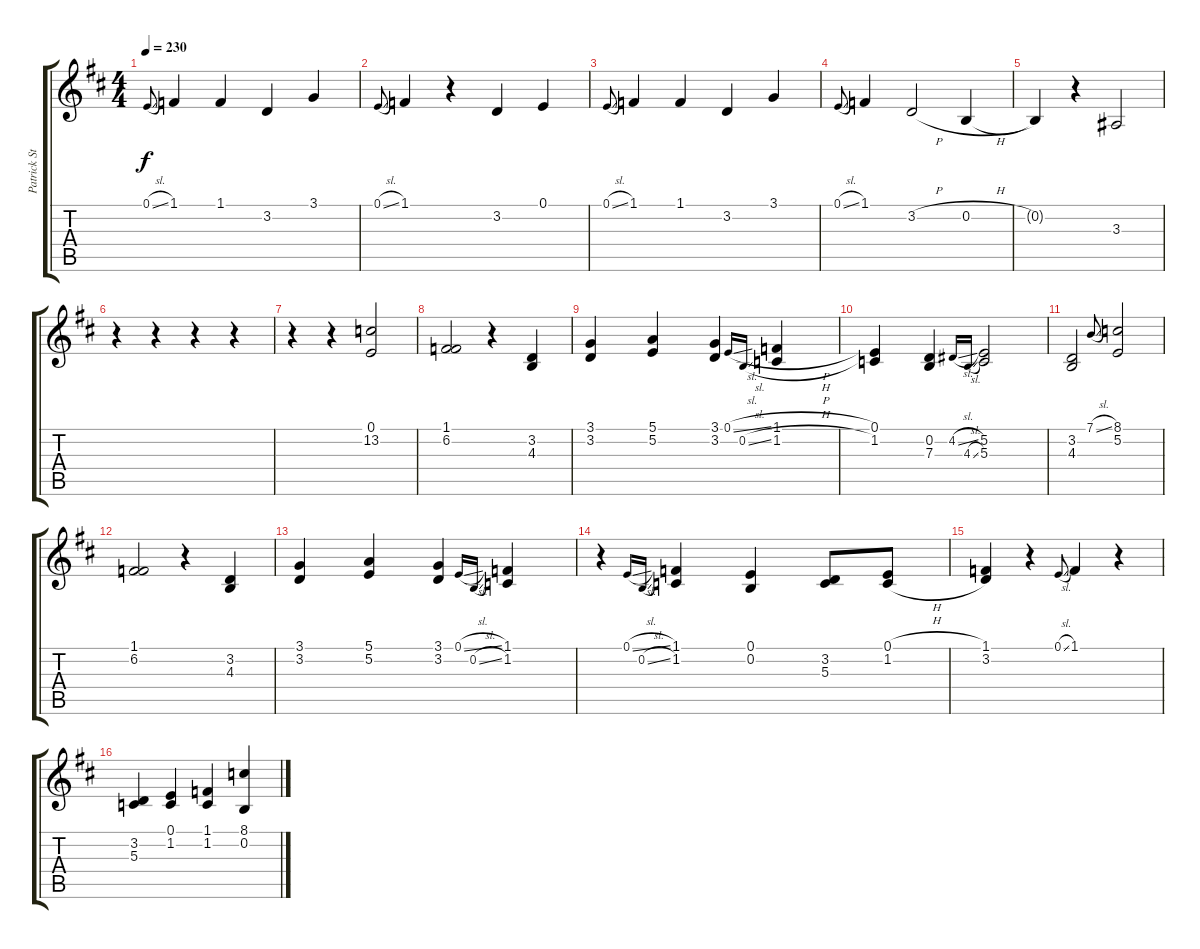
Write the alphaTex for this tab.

\track ("Patrick Stump(Lead Vocals) " "Patrick St") {instrument clarinet}
\staff {score tabs}
\tuning (E4 B3 G3 D3 A2 E2) {hide}
\ts (4 4)
\tempo 230
\clef g2
\ks d
0.1{sl}.8{gr onbeat dy f} 1.1.4 1.1.4 3.2.4 3.1.4 |
0.1{sl}.8{gr onbeat} 1.1.4 r.4 3.2.4 0.1.4 |
0.1{sl}.8{gr onbeat} 1.1.4 1.1.4 3.2.4 3.1.4 |
0.1{sl}.8{gr onbeat} 1.1.4 3.2{h}.2 0.2{h}.4 |
0.2{t}.4 r.4 3.3.2 |
r.4 r.4 r.4 r.4 |
r.4 r.4 (0.1 13.2).2 |
(1.1 6.2).2 r.4 (3.2 4.3).4 |
(3.1 3.2).4 (5.1 5.2).4 (3.1 3.2).4 0.1{sl}.16{gr onbeat} 0.2{sl}.16{gr onbeat} (1.1{h} 1.2{h}).4 |
(0.1 1.2).4 (0.2 7.3).4 4.2{sl}.16{gr onbeat} 4.3{sl}.16{gr onbeat} (5.2 5.3).2 |
(3.2 4.3).2 7.1{sl}.8{gr onbeat} (8.1 5.2).2 |
(1.1 6.2).2 r.4 (3.2 4.3).4 |
(3.1 3.2).4 (5.1 5.2).4 (3.1 3.2).4 0.1{sl}.16{gr onbeat} 0.2{sl}.16{gr onbeat} (1.1 1.2).4 |
r.4 0.1{sl}.16{gr onbeat} 0.2{sl}.16{gr onbeat} (1.1 1.2).4 (0.1 0.2).4 (3.2 5.3).8 (0.1{h} 1.2{h}).8 |
(1.1 3.2).4 r.4 0.1{sl}.8{gr onbeat} 1.1.4 r.4 |
(3.2 5.3).4 (0.1 1.2).4 (1.1 1.2).4 (8.1 0.2).4
